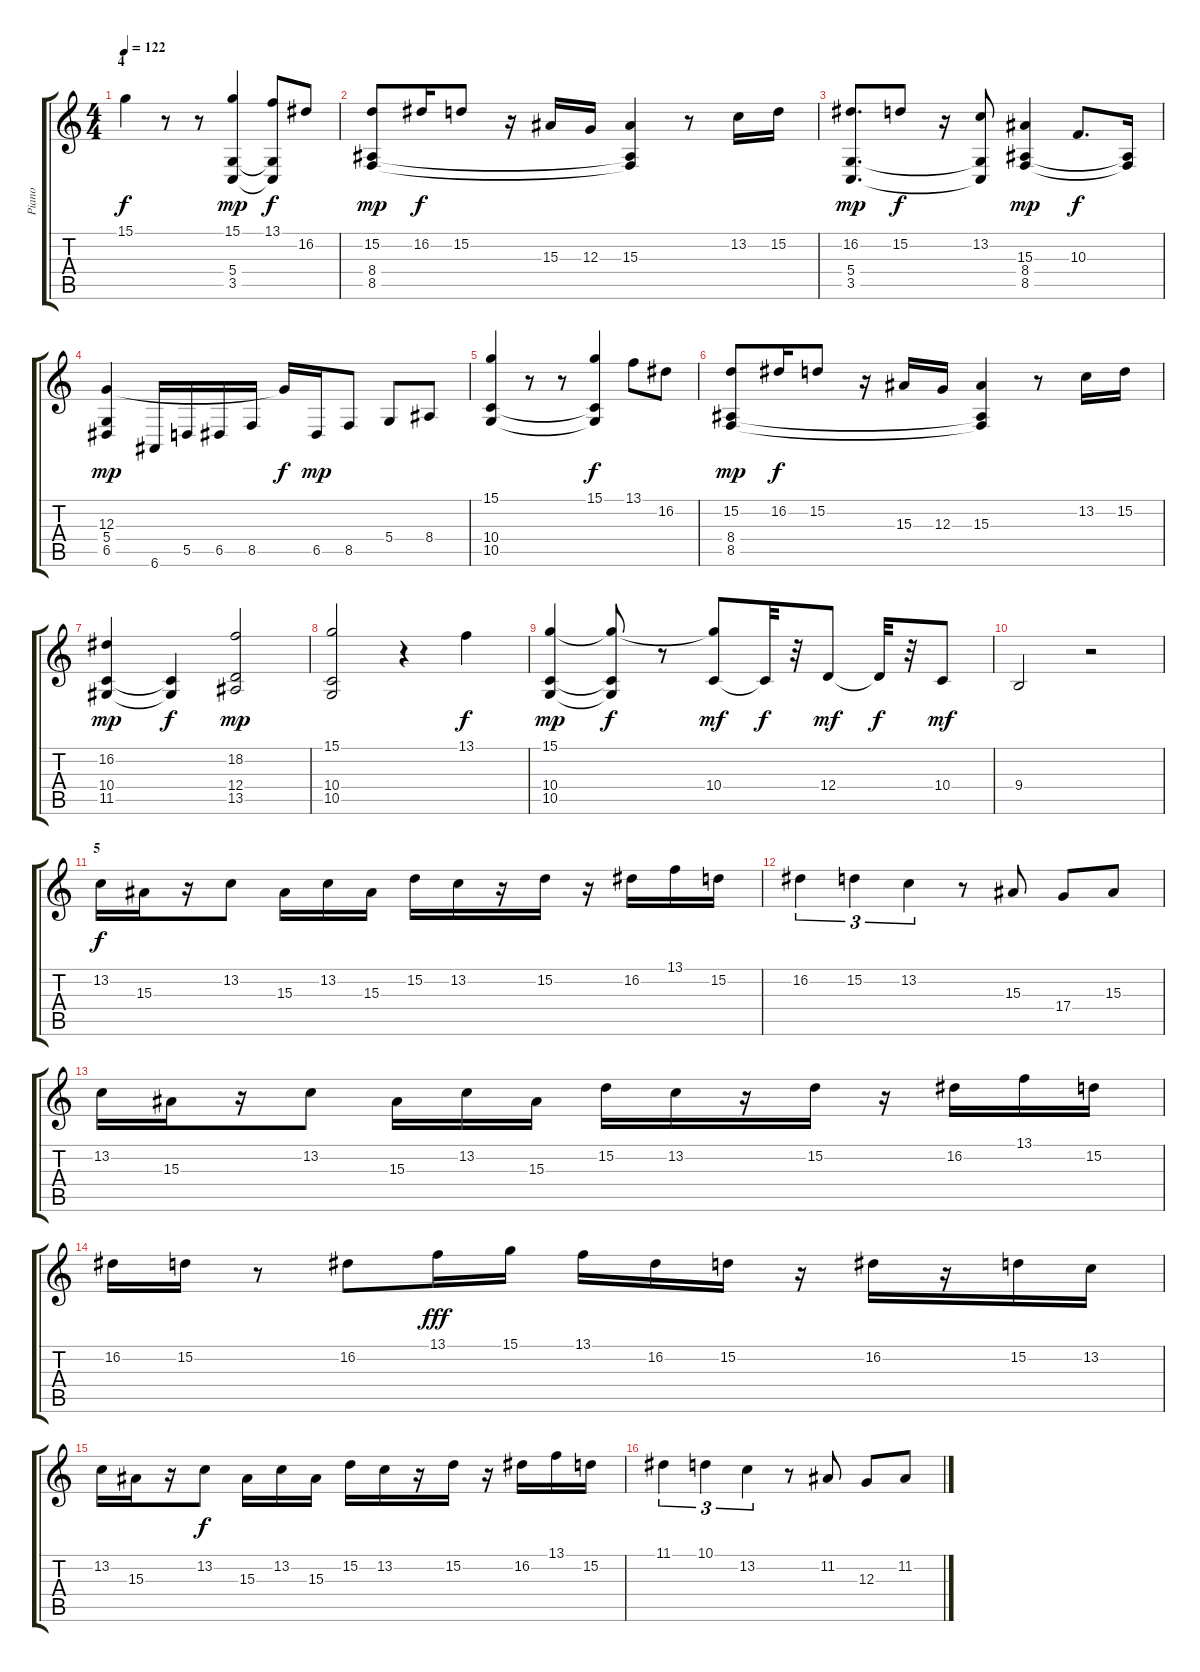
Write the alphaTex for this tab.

\track ("Piano" "Piano") {instrument acousticgrandpiano}
\staff {score tabs}
\tuning (E4 B3 G3 D3 A2 E2) {hide}
\ts (4 4)
\section ("" "4")
\tempo 122
\clef g2
\ks c
15.1.4{dy f volume 16 balance 8} r.8 r.8 (15.1 5.4 3.5).4{dy mp} (13.1 5.4{t} 3.5{t}).8{dy f} 16.2.8 |
(15.2 8.4 8.5).8{dy mp} 16.2.16{dy f} 15.2.8 r.16 15.3.16 12.3.16 (15.3 8.4{t} 8.5{t}).4 r.8 13.2.16 15.2.16 |
(16.2 5.4 3.5).8{d dy mp} 15.2.8{dy f} r.16 (13.2 5.4{t} 3.5{t}).8 (15.3 8.4 8.5).4{dy mp} 10.3.8{d dy f} (8.4{t} 8.5{t}).16 |
(12.3 5.4 6.5).4{dy mp} 6.6.16 5.5.16 6.5.16 8.5.16 12.3{t}.16{dy f} 6.5.16{dy mp} 8.5.8 5.4.8 8.4.8 |
(15.1 10.4 10.5).4 r.8 r.8 (15.1 10.4{t} 10.5{t}).4{dy f} 13.1.8 16.2.8 |
(15.2 8.4 8.5).8{dy mp} 16.2.16{dy f} 15.2.8 r.16 15.3.16 12.3.16 (15.3 8.4{t} 8.5{t}).4 r.8 13.2.16 15.2.16 |
(16.2 10.4 11.5).4{dy mp} (10.4{t} 11.5{t}).4{dy f} (18.2 12.4 13.5).2{dy mp} |
(15.1 10.4 10.5).2 r.4 13.1.4{dy f} |
(15.1 10.4 10.5).4{dy mp} (15.1{t} 10.4{t} 10.5{t}).8{dy f} r.8 (15.1{t} 10.4).8{dy mf} 10.4{t}.32{dy f} r.32 12.4.8{dy mf} 12.4{t}.32{dy f} r.32 10.4.8{dy mf} |
9.4.2 r.2 |
\section ("" "5")
13.2.16{dy f volume 10 balance 5 instrument acousticgrandpiano} 15.3.16 r.16 13.2.8 15.3.16 13.2.16 15.3.16 15.2.16 13.2.16 r.16 15.2.16 r.16 16.2.16 13.1.16 15.2.16 |
16.2.4{tu (3 2)} 15.2.4{tu (3 2)} 13.2.4{tu (3 2)} r.8 15.3.8 17.4.8 15.3.8 |
13.2.16 15.3.16 r.16 13.2.8 15.3.16 13.2.16 15.3.16 15.2.16 13.2.16 r.16 15.2.16 r.16 16.2.16 13.1.16 15.2.16 |
16.2.16 15.2.16 r.8 16.2.8 13.1.16{dy fff} 15.1.16 13.1.16 16.2.16 15.2.16 r.16 16.2.16 r.16 15.2.16 13.2.16 |
13.2.16 15.3.16 r.16 13.2.8{dy f} 15.3.16 13.2.16 15.3.16 15.2.16 13.2.16 r.16 15.2.16 r.16 16.2.16 13.1.16 15.2.16 |
11.1.4{tu (3 2)} 10.1.4{tu (3 2)} 13.2.4{tu (3 2)} r.8 11.2.8 12.3.8 11.2.8
